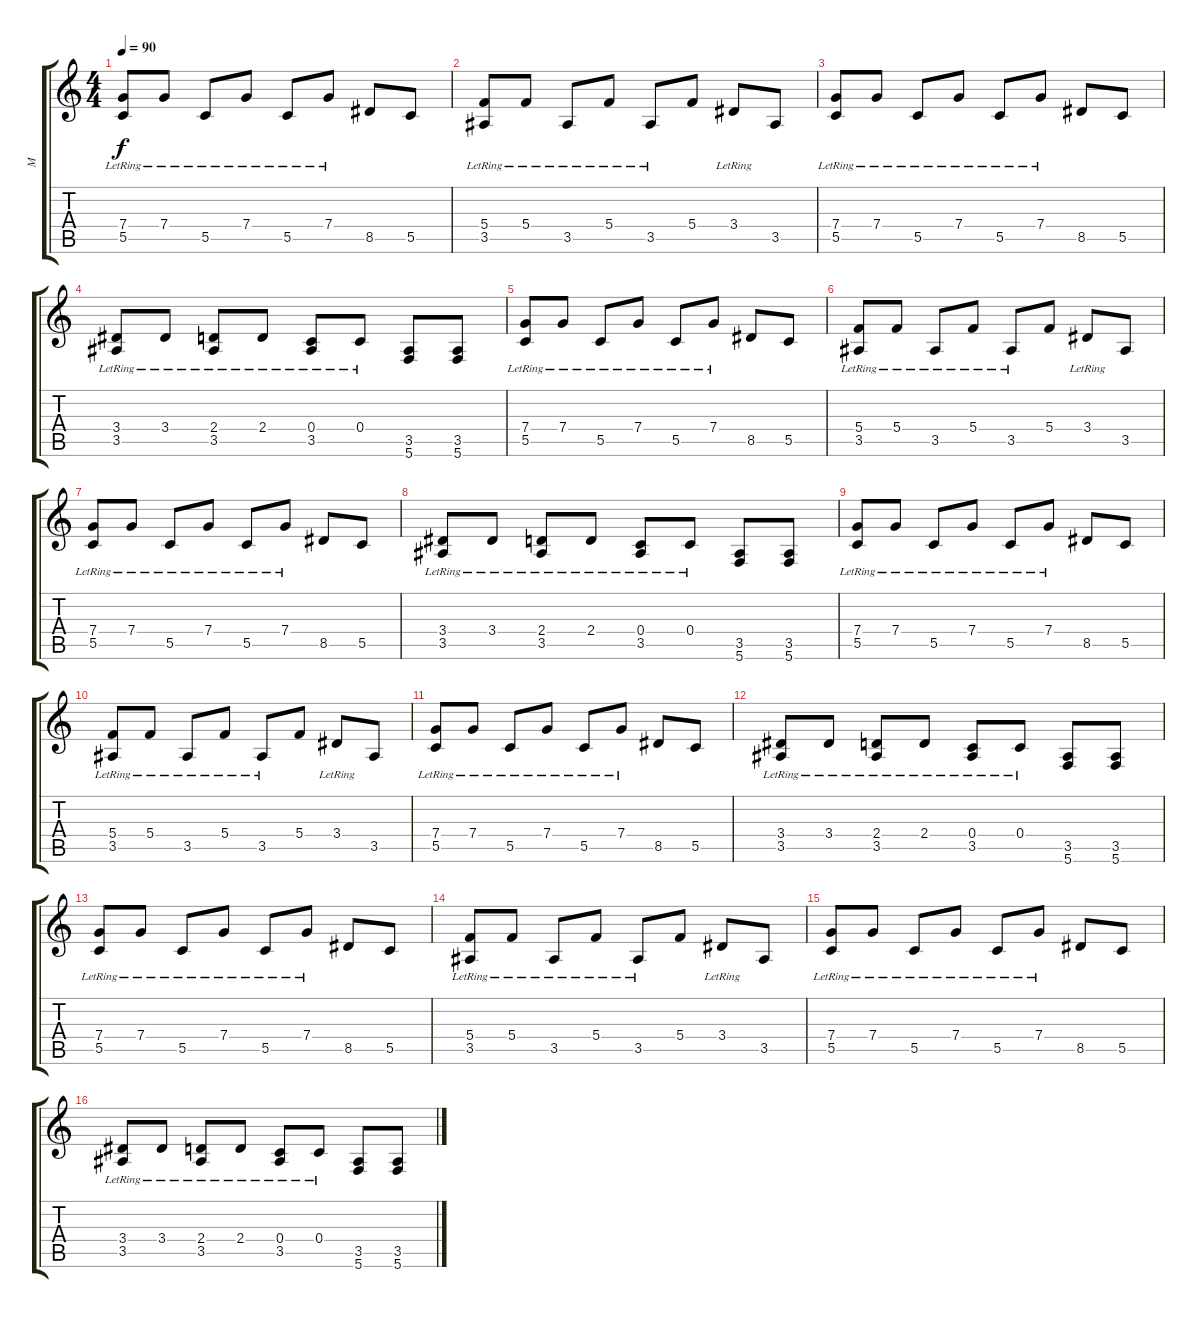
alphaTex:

\track ("M" "M") {instrument acousticguitarsteel}
\staff {score tabs}
\tuning (D4 A3 F3 C3 G2 C2) {hide}
\ts (4 4)
\tempo 90
\clef g2
\ks c
(7.4 5.5{lr}).8{dy f} 7.4{lr}.8 5.5{lr}.8 7.4{lr}.8 5.5{lr}.8 7.4{lr}.8 8.5.8 5.5.8 |
(5.4 3.5{lr}).8 5.4{lr}.8 3.5{lr}.8 5.4{lr}.8 3.5{lr}.8 5.4.8 3.4{lr}.8 3.5.8 |
(7.4 5.5{lr}).8 7.4{lr}.8 5.5{lr}.8 7.4{lr}.8 5.5{lr}.8 7.4{lr}.8 8.5.8 5.5.8 |
(3.4 3.5{lr}).8 3.4{lr}.8 (2.4 3.5{lr}).8 2.4{lr}.8 (0.4 3.5{lr}).8 0.4{lr}.8 (3.5 5.6).8 (3.5 5.6).8 |
(7.4 5.5{lr}).8 7.4{lr}.8 5.5{lr}.8 7.4{lr}.8 5.5{lr}.8 7.4{lr}.8 8.5.8 5.5.8 |
(5.4 3.5{lr}).8 5.4{lr}.8 3.5{lr}.8 5.4{lr}.8 3.5{lr}.8 5.4.8 3.4{lr}.8 3.5.8 |
(7.4 5.5{lr}).8 7.4{lr}.8 5.5{lr}.8 7.4{lr}.8 5.5{lr}.8 7.4{lr}.8 8.5.8 5.5.8 |
(3.4 3.5{lr}).8 3.4{lr}.8 (2.4 3.5{lr}).8 2.4{lr}.8 (0.4 3.5{lr}).8 0.4{lr}.8 (3.5 5.6).8 (3.5 5.6).8 |
(7.4 5.5{lr}).8 7.4{lr}.8 5.5{lr}.8 7.4{lr}.8 5.5{lr}.8 7.4{lr}.8 8.5.8 5.5.8 |
(5.4 3.5{lr}).8 5.4{lr}.8 3.5{lr}.8 5.4{lr}.8 3.5{lr}.8 5.4.8 3.4{lr}.8 3.5.8 |
(7.4 5.5{lr}).8 7.4{lr}.8 5.5{lr}.8 7.4{lr}.8 5.5{lr}.8 7.4{lr}.8 8.5.8 5.5.8 |
(3.4 3.5{lr}).8 3.4{lr}.8 (2.4 3.5{lr}).8 2.4{lr}.8 (0.4 3.5{lr}).8 0.4{lr}.8 (3.5 5.6).8 (3.5 5.6).8 |
(7.4 5.5{lr}).8 7.4{lr}.8 5.5{lr}.8 7.4{lr}.8 5.5{lr}.8 7.4{lr}.8 8.5.8 5.5.8 |
(5.4 3.5{lr}).8 5.4{lr}.8 3.5{lr}.8 5.4{lr}.8 3.5{lr}.8 5.4.8 3.4{lr}.8 3.5.8 |
(7.4 5.5{lr}).8 7.4{lr}.8 5.5{lr}.8 7.4{lr}.8 5.5{lr}.8 7.4{lr}.8 8.5.8 5.5.8 |
(3.4 3.5{lr}).8 3.4{lr}.8 (2.4 3.5{lr}).8 2.4{lr}.8 (0.4 3.5{lr}).8 0.4{lr}.8 (3.5 5.6).8 (3.5 5.6).8
